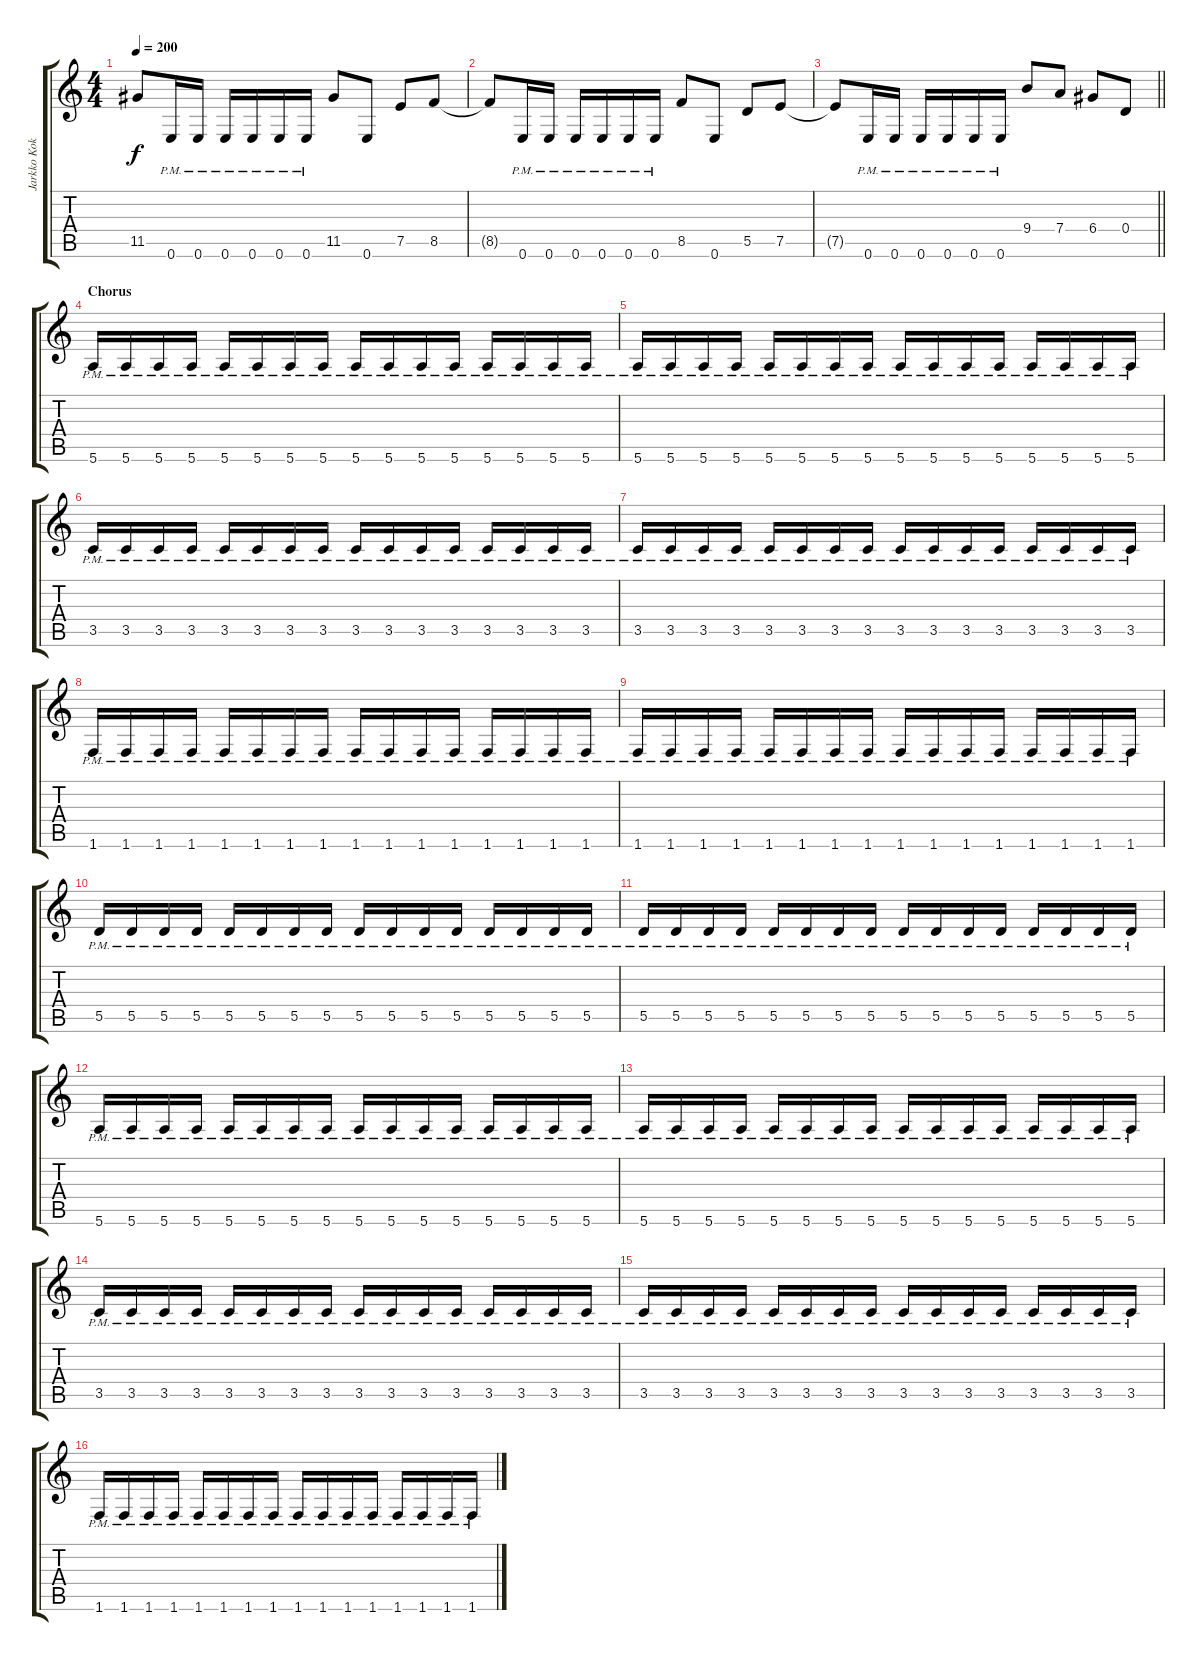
\track ("Jarkko Kokko (guitar)" "Jarkko Kok") {instrument distortionguitar}
\staff {score tabs}
\tuning (E4 B3 G3 D3 A2 E2) {hide}
\ts (4 4)
\tempo 200
\clef g2
\ks c
11.5{t}.8{dy f} 0.6{pm}.16 0.6{pm}.16 0.6{pm}.16 0.6{pm}.16 0.6{pm}.16 0.6{pm}.16 11.5.8 0.6.8 7.5.8 8.5.8 |
8.5{t}.8 0.6{pm}.16 0.6{pm}.16 0.6{pm}.16 0.6{pm}.16 0.6{pm}.16 0.6{pm}.16 8.5.8 0.6.8 5.5.8 7.5.8 |
\barLineRight lightlight
7.5{t}.8 0.6{pm}.16 0.6{pm}.16 0.6{pm}.16 0.6{pm}.16 0.6{pm}.16 0.6{pm}.16 9.4.8 7.4.8 6.4.8 0.4.8 |
\section ("" "Chorus")
\ks aminor
5.6{pm}.16 5.6{pm}.16 5.6{pm}.16 5.6{pm}.16 5.6{pm}.16 5.6{pm}.16 5.6{pm}.16 5.6{pm}.16 5.6{pm}.16 5.6{pm}.16 5.6{pm}.16 5.6{pm}.16 5.6{pm}.16 5.6{pm}.16 5.6{pm}.16 5.6{pm}.16 |
5.6{pm}.16 5.6{pm}.16 5.6{pm}.16 5.6{pm}.16 5.6{pm}.16 5.6{pm}.16 5.6{pm}.16 5.6{pm}.16 5.6{pm}.16 5.6{pm}.16 5.6{pm}.16 5.6{pm}.16 5.6{pm}.16 5.6{pm}.16 5.6{pm}.16 5.6{pm}.16 |
3.5{pm}.16 3.5{pm}.16 3.5{pm}.16 3.5{pm}.16 3.5{pm}.16 3.5{pm}.16 3.5{pm}.16 3.5{pm}.16 3.5{pm}.16 3.5{pm}.16 3.5{pm}.16 3.5{pm}.16 3.5{pm}.16 3.5{pm}.16 3.5{pm}.16 3.5{pm}.16 |
3.5{pm}.16 3.5{pm}.16 3.5{pm}.16 3.5{pm}.16 3.5{pm}.16 3.5{pm}.16 3.5{pm}.16 3.5{pm}.16 3.5{pm}.16 3.5{pm}.16 3.5{pm}.16 3.5{pm}.16 3.5{pm}.16 3.5{pm}.16 3.5{pm}.16 3.5{pm}.16 |
1.6{pm}.16 1.6{pm}.16 1.6{pm}.16 1.6{pm}.16 1.6{pm}.16 1.6{pm}.16 1.6{pm}.16 1.6{pm}.16 1.6{pm}.16 1.6{pm}.16 1.6{pm}.16 1.6{pm}.16 1.6{pm}.16 1.6{pm}.16 1.6{pm}.16 1.6{pm}.16 |
1.6{pm}.16 1.6{pm}.16 1.6{pm}.16 1.6{pm}.16 1.6{pm}.16 1.6{pm}.16 1.6{pm}.16 1.6{pm}.16 1.6{pm}.16 1.6{pm}.16 1.6{pm}.16 1.6{pm}.16 1.6{pm}.16 1.6{pm}.16 1.6{pm}.16 1.6{pm}.16 |
5.5{pm}.16 5.5{pm}.16 5.5{pm}.16 5.5{pm}.16 5.5{pm}.16 5.5{pm}.16 5.5{pm}.16 5.5{pm}.16 5.5{pm}.16 5.5{pm}.16 5.5{pm}.16 5.5{pm}.16 5.5{pm}.16 5.5{pm}.16 5.5{pm}.16 5.5{pm}.16 |
5.5{pm}.16 5.5{pm}.16 5.5{pm}.16 5.5{pm}.16 5.5{pm}.16 5.5{pm}.16 5.5{pm}.16 5.5{pm}.16 5.5{pm}.16 5.5{pm}.16 5.5{pm}.16 5.5{pm}.16 5.5{pm}.16 5.5{pm}.16 5.5{pm}.16 5.5{pm}.16 |
5.6{pm}.16 5.6{pm}.16 5.6{pm}.16 5.6{pm}.16 5.6{pm}.16 5.6{pm}.16 5.6{pm}.16 5.6{pm}.16 5.6{pm}.16 5.6{pm}.16 5.6{pm}.16 5.6{pm}.16 5.6{pm}.16 5.6{pm}.16 5.6{pm}.16 5.6{pm}.16 |
5.6{pm}.16 5.6{pm}.16 5.6{pm}.16 5.6{pm}.16 5.6{pm}.16 5.6{pm}.16 5.6{pm}.16 5.6{pm}.16 5.6{pm}.16 5.6{pm}.16 5.6{pm}.16 5.6{pm}.16 5.6{pm}.16 5.6{pm}.16 5.6{pm}.16 5.6{pm}.16 |
3.5{pm}.16 3.5{pm}.16 3.5{pm}.16 3.5{pm}.16 3.5{pm}.16 3.5{pm}.16 3.5{pm}.16 3.5{pm}.16 3.5{pm}.16 3.5{pm}.16 3.5{pm}.16 3.5{pm}.16 3.5{pm}.16 3.5{pm}.16 3.5{pm}.16 3.5{pm}.16 |
3.5{pm}.16 3.5{pm}.16 3.5{pm}.16 3.5{pm}.16 3.5{pm}.16 3.5{pm}.16 3.5{pm}.16 3.5{pm}.16 3.5{pm}.16 3.5{pm}.16 3.5{pm}.16 3.5{pm}.16 3.5{pm}.16 3.5{pm}.16 3.5{pm}.16 3.5{pm}.16 |
1.6{pm}.16 1.6{pm}.16 1.6{pm}.16 1.6{pm}.16 1.6{pm}.16 1.6{pm}.16 1.6{pm}.16 1.6{pm}.16 1.6{pm}.16 1.6{pm}.16 1.6{pm}.16 1.6{pm}.16 1.6{pm}.16 1.6{pm}.16 1.6{pm}.16 1.6{pm}.16
